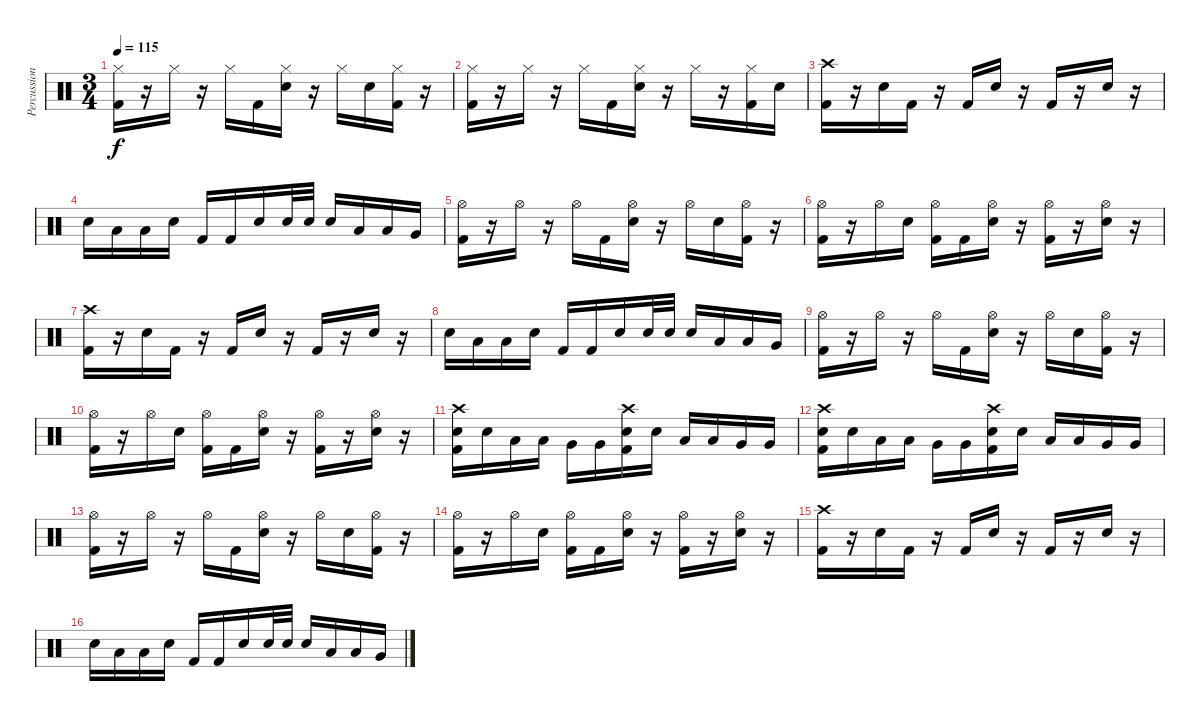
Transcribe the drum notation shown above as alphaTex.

\track ("Percussion" "Percussion") {instrument percussion}
\staff {score}
\articulation defaults
\ts (3 4)
\tempo 115
\clef neutral
\ks c
("Hi-Hat (closed)" "Kick (hit) 2").16{dy f} r.16 "Hi-Hat (closed)".16 r.16 "Hi-Hat (closed)".16 "Kick (hit) 2".16 ("Hi-Hat (closed)" "Snare (hit) 2").16 r.16 "Hi-Hat (closed)".16 "Snare (hit) 2".16 ("Hi-Hat (closed)" "Kick (hit) 2").16 r.16 |
("Hi-Hat (closed)" "Kick (hit) 2").16 r.16 "Hi-Hat (closed)".16 r.16 "Hi-Hat (closed)".16 "Kick (hit) 2".16 ("Hi-Hat (closed)" "Snare (hit) 2").16 r.16 "Hi-Hat (closed)".16 r.16 ("Hi-Hat (closed)" "Kick (hit) 2").16 "Snare (hit) 2".16 |
("Crash high (hit)" "Kick (hit) 2").16 r.16 "Snare (hit) 2".16 "Kick (hit) 2".16 r.16 "Kick (hit) 2".16 "Snare (hit) 2".16 r.16 "Kick (hit) 2".16 r.16 "Snare (hit) 2".16 r.16 |
"Snare (hit) 2".16 "Low Tom (hit)".16 "Low Tom (hit)".16 "Snare (hit) 2".16 "Kick (hit) 2".16 "Kick (hit) 2".16 "Snare (hit) 2".16 "Snare (hit) 2".32 "Snare (hit) 2".32 "Snare (hit) 2".16 "Low Tom (hit)".16 "Low Tom (hit)".16 "Very Low Tom (hit)".16 |
("Hi-Hat (open)" "Kick (hit) 2").16 r.16 "Hi-Hat (open)".16 r.16 "Hi-Hat (open)".16 "Kick (hit) 2".16 ("Hi-Hat (open)" "Snare (hit) 2").16 r.16 "Hi-Hat (open)".16 "Snare (hit) 2".16 ("Hi-Hat (open)" "Kick (hit) 2").16 r.16 |
("Hi-Hat (open)" "Kick (hit) 2").16 r.16 "Hi-Hat (open)".16 "Snare (hit) 2".16 ("Hi-Hat (open)" "Kick (hit) 2").16 "Kick (hit) 2".16 ("Hi-Hat (open)" "Snare (hit) 2").16 r.16 ("Hi-Hat (open)" "Kick (hit) 2").16 r.16 ("Hi-Hat (open)" "Snare (hit) 2").16 r.16 |
("Crash high (hit)" "Kick (hit) 2").16 r.16 "Snare (hit) 2".16 "Kick (hit) 2".16 r.16 "Kick (hit) 2".16 "Snare (hit) 2".16 r.16 "Kick (hit) 2".16 r.16 "Snare (hit) 2".16 r.16 |
"Snare (hit) 2".16 "Low Tom (hit)".16 "Low Tom (hit)".16 "Snare (hit) 2".16 "Kick (hit) 2".16 "Kick (hit) 2".16 "Snare (hit) 2".16 "Snare (hit) 2".32 "Snare (hit) 2".32 "Snare (hit) 2".16 "Low Tom (hit)".16 "Low Tom (hit)".16 "Very Low Tom (hit)".16 |
("Hi-Hat (open)" "Kick (hit) 2").16 r.16 "Hi-Hat (open)".16 r.16 "Hi-Hat (open)".16 "Kick (hit) 2".16 ("Hi-Hat (open)" "Snare (hit) 2").16 r.16 "Hi-Hat (open)".16 "Snare (hit) 2".16 ("Hi-Hat (open)" "Kick (hit) 2").16 r.16 |
("Hi-Hat (open)" "Kick (hit) 2").16 r.16 "Hi-Hat (open)".16 "Snare (hit) 2".16 ("Hi-Hat (open)" "Kick (hit) 2").16 "Kick (hit) 2".16 ("Hi-Hat (open)" "Snare (hit) 2").16 r.16 ("Hi-Hat (open)" "Kick (hit) 2").16 r.16 ("Hi-Hat (open)" "Snare (hit) 2").16 r.16 |
("Crash high (hit)" "Snare (hit) 2" "Kick (hit) 2").16 "Snare (hit) 2".16 "Low Tom (hit)".16 "Low Tom (hit)".16 "Very Low Tom (hit)".16 "Very Low Tom (hit)".16 ("Crash high (hit)" "Snare (hit) 2" "Kick (hit) 2").16 "Snare (hit) 2".16 "Low Tom (hit)".16 "Low Tom (hit)".16 "Very Low Tom (hit)".16 "Very Low Tom (hit)".16 |
("Crash high (hit)" "Snare (hit) 2" "Kick (hit) 2").16 "Snare (hit) 2".16 "Low Tom (hit)".16 "Low Tom (hit)".16 "Very Low Tom (hit)".16 "Very Low Tom (hit)".16 ("Crash high (hit)" "Snare (hit) 2" "Kick (hit) 2").16 "Snare (hit) 2".16 "Low Tom (hit)".16 "Low Tom (hit)".16 "Very Low Tom (hit)".16 "Very Low Tom (hit)".16 |
("Hi-Hat (open)" "Kick (hit) 2").16 r.16 "Hi-Hat (open)".16 r.16 "Hi-Hat (open)".16 "Kick (hit) 2".16 ("Hi-Hat (open)" "Snare (hit) 2").16 r.16 "Hi-Hat (open)".16 "Snare (hit) 2".16 ("Hi-Hat (open)" "Kick (hit) 2").16 r.16 |
("Hi-Hat (open)" "Kick (hit) 2").16 r.16 "Hi-Hat (open)".16 "Snare (hit) 2".16 ("Hi-Hat (open)" "Kick (hit) 2").16 "Kick (hit) 2".16 ("Hi-Hat (open)" "Snare (hit) 2").16 r.16 ("Hi-Hat (open)" "Kick (hit) 2").16 r.16 ("Hi-Hat (open)" "Snare (hit) 2").16 r.16 |
("Crash high (hit)" "Kick (hit) 2").16 r.16 "Snare (hit) 2".16 "Kick (hit) 2".16 r.16 "Kick (hit) 2".16 "Snare (hit) 2".16 r.16 "Kick (hit) 2".16 r.16 "Snare (hit) 2".16 r.16 |
"Snare (hit) 2".16 "Low Tom (hit)".16 "Low Tom (hit)".16 "Snare (hit) 2".16 "Kick (hit) 2".16 "Kick (hit) 2".16 "Snare (hit) 2".16 "Snare (hit) 2".32 "Snare (hit) 2".32 "Snare (hit) 2".16 "Low Tom (hit)".16 "Low Tom (hit)".16 "Very Low Tom (hit)".16
